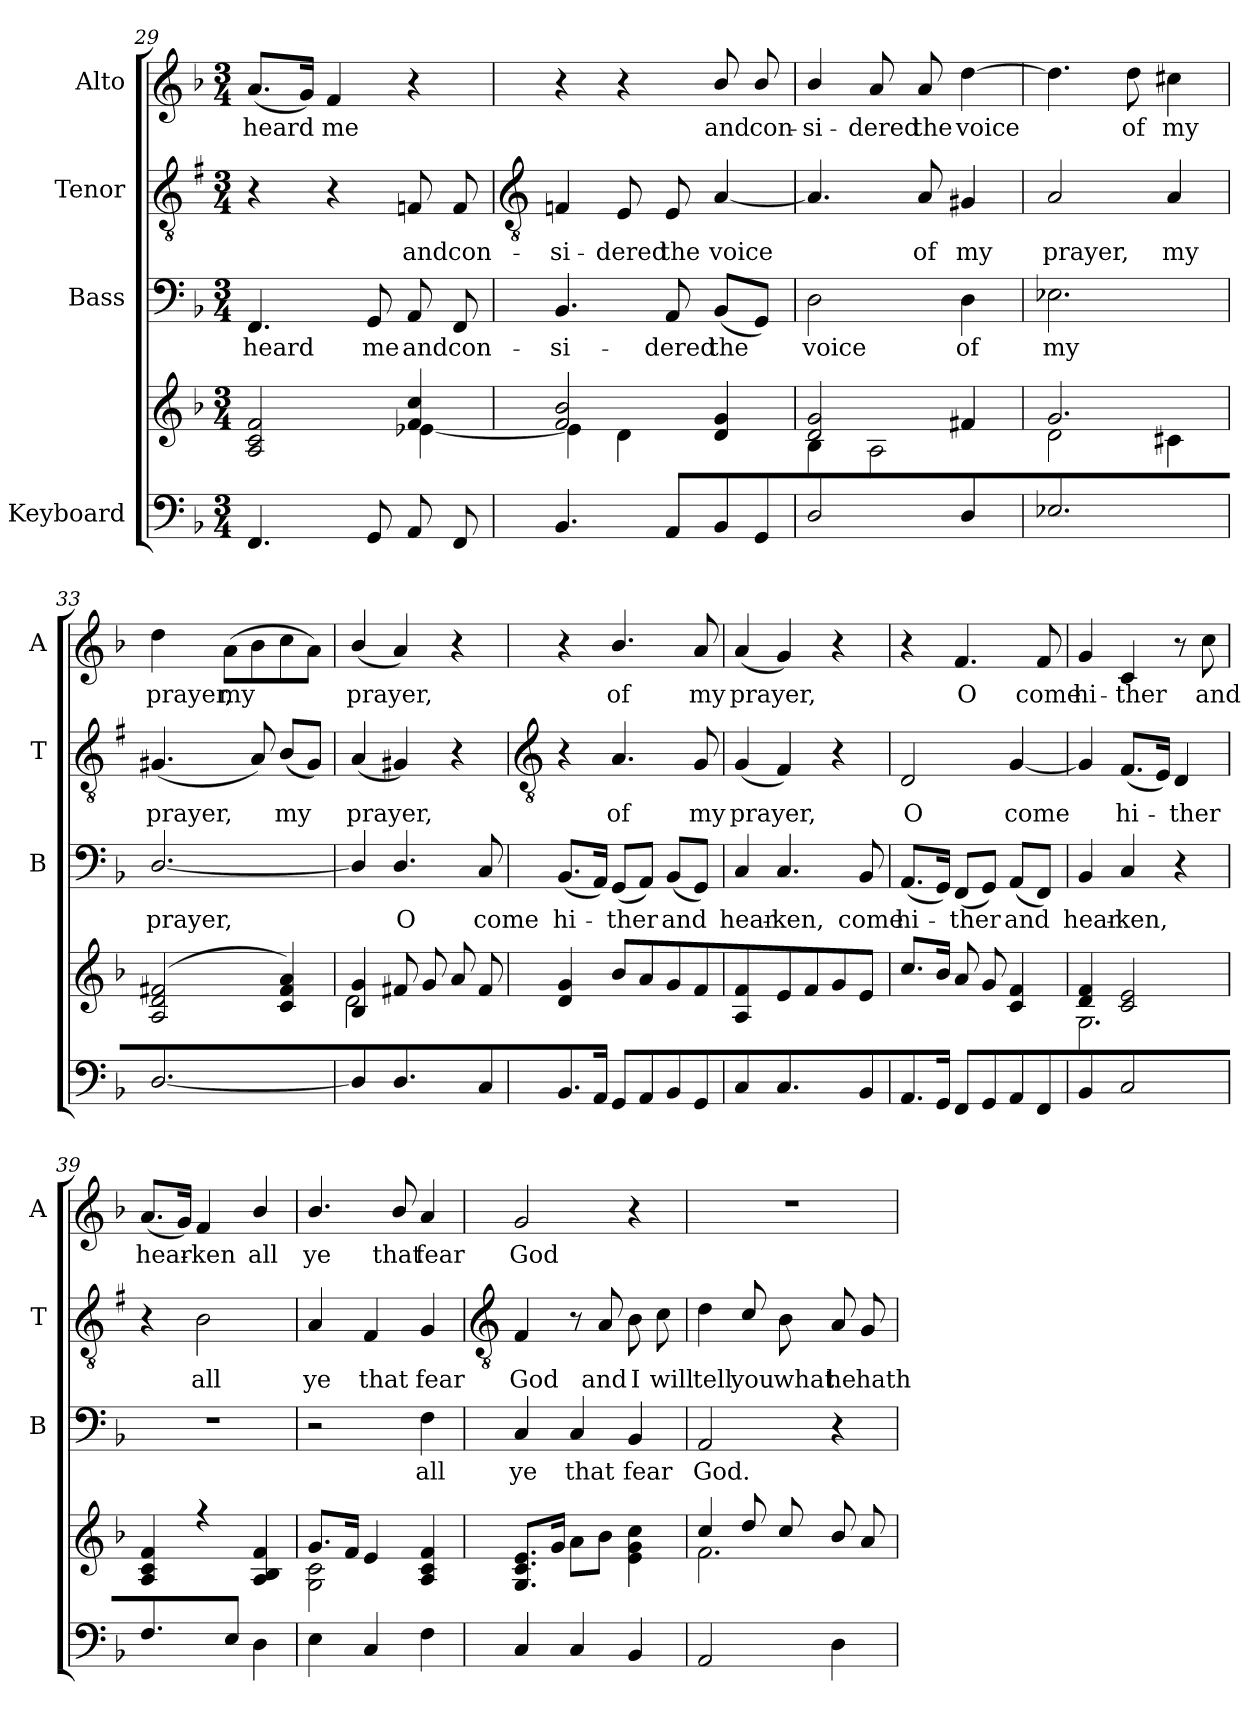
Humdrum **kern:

**kern	**kern	**kern	**text	**kern	**text	**kern	**text
*part4	*part4	*part3	*part3	*part2	*part2	*part1	*part1
*staff5	*staff4	*staff3	*staff3	*staff2	*staff2	*staff1	*staff1
*I"Keyboard	*	*I"Bass	*	*I"Tenor	*	*I"Alto	*
*	*	*I'B	*	*I'T	*	*I'A	*
*clefF4	*clefG2	*clefF4	*	*clefGv2	*	*clefG2	*
*	*	*	*	*ITrd1c2	*	*	*
*k[b-]	*k[b-]	*k[b-]	*	*k[b-]	*	*k[b-]	*
*F:	*F:	*F:	*	*F:	*	*F:	*
*M3/4	*M3/4	*M3/4	*	*M3/4	*	*M3/4	*
=29	=29	=29	=29	=29	=29	=29	=29
*	*^	*	*	*	*	*	*
!	!	!	!	!LO:LY:b	!	!	!	!LO:LY:b
4.FF	2A/ 2c/ 2f/	2ryy	4.FF	heard	4r	.	(<8.aL	heard
.	.	.	.	.	.	.	16gJ)	.
!	!	!	!	!	!	!	!	!LO:LY:b
.	.	.	.	.	4r	.	4f	me
!	!	!	!	!LO:LY:b	!	!	!	!
8GG	.	.	8GG	me	.	.	.	.
!	!	!	!	!LO:LY:b	!	!LO:LY:b	!	!
8AA	4f/ 4cc/	[4e-X\	8AA	and	8E-X	and	4r	.
!	!	!	!	!LO:LY:b	!	!LO:LY:b	!	!
8FF	.	.	8FFL	con-	8E-L	con-	.	.
!!LO:LB:g=z
=30	=30	=30	=30	=30	=30	=30	=30	=30
*	*	*	*	*	*clefGv2	*	*	*
!	!	!	!	!LO:LY:b	!	!LO:LY:b	!	!
4.BB-	2f/ 2b-/	4e-\]	4.BB-	-si-	4E-X	-si-	4r	.
!	!	!	!	!	!	!LO:LY:b	!	!
.	.	4d\	.	.	8D	-dered	4r	.
!	!	!	!	!LO:LY:b	!	!LO:LY:b	!	!
8AAL	.	.	8AA	-dered	8D	the	.	.
!	!	!	!	!LO:LY:b	!	!LO:LY:b	!	!LO:LY:b
8BB-	4d/ 4g/	4ryy	(<8BB-L	the	[4G	voice	8b-/	and
!	!	!	!	!	!	!	!	!LO:LY:b
8GG	.	.	8GGJ)	.	.	.	8b-/	con-
=31	=31	=31	=31	=31	=31	=31	=31	=31
!	!	!	!	!LO:LY:b	!	!	!	!LO:LY:b
2D	2d/ 2g/	4B-\	2D	voice	4.G]	.	4b-/	-si-
!	!	!	!	!	!	!	!	!LO:LY:b
.	.	2A\	.	.	.	.	8a	-dered
!	!	!	!	!	!	!LO:LY:b	!	!LO:LY:b
.	.	.	.	.	8G	of	8a	the
!	!	!	!	!LO:LY:b	!	!LO:LY:b	!	!LO:LY:b
4D	4f#X/	.	4D	of	4F#X	my	[4dd	voice
=32	=32	=32	=32	=32	=32	=32	=32	=32
!	!	!	!	!LO:LY:b	!	!LO:LY:b	!	!
2.E-X	2.g/	2d\	2.E-X	my	2G	prayer,	4.dd]	.
!	!	!	!	!	!	!	!	!LO:LY:b
.	.	.	.	.	.	.	8dd	of
!	!	!	!	!	!	!LO:LY:b	!	!LO:LY:b
.	.	4c#X\	.	.	4G	my	4cc#X	my
=33	=33	=33	=33	=33	=33	=33	=33	=33
!	!	!LO:N:vis=1	!	!LO:LY:b	!	!LO:LY:b	!	!LO:LY:b
[2.D/	(>2A/ 2d/ 2f#X/	2.ryy	[2.D/	prayer,	(<4.F#X	prayer,	4dd	prayer,
!	!	!	!	!	!	!	!	!LO:LY:b
.	.	.	.	.	.	.	(>8aL	my
.	.	.	.	.	8G/)	.	8b-	.
!	!	!	!	!	!	!LO:LY:b	!	!
.	4c/ 4f#/ 4a/)	.	.	.	(<8AL	my	8cc	.
.	.	.	.	.	8F#J)	.	8aJ)	.
=34	=34	=34	=34	=34	=34	=34	=34	=34
!	!	!	!	!LO:LY:b	!	!LO:LY:b	!	!LO:LY:b
4D/]	4B-/ 4g/	2d\	4D/]	.	(<4G/	prayer,	(<4b-/	prayer,
!	!	!	!	!LO:LY:b	!	!	!	!
4.D/	8f#X/	.	4.D/	O	4F#X)	.	4a)	.
.	8g/	.	.	.	.	.	.	.
.	8a/	4ryy	.	.	4r	.	4r	.
!	!	!	!	!LO:LY:b	!	!	!	!
8C	8f#/	.	8C	come	.	.	.	.
!!LO:LB:g=z
=35	=35	=35	=35	=35	=35	=35	=35	=35
*	*	*	*	*	*clefGv2	*	*	*
!	!	!LO:N:vis=1	!	!LO:LY:b	!	!	!	!
8.BB-	4d/ 4g/	2.ryy	(<8.BB-L	hi-	4r	.	4r	.
16AAJ	.	.	16AAJ)	.	.	.	.	.
!	!	!	!	!LO:LY:b	!	!LO:LY:b	!	!LO:LY:b
8GGL	8b-/L	.	(<8GGL	ther	4.G	of	4.b-/	of
8AA	8a/	.	8AAJ)	.	.	.	.	.
!	!	!	!	!LO:LY:b	!	!	!	!
8BB-	8g/	.	(<8BB-L	and	.	.	.	.
!	!	!	!	!	!	!LO:LY:b	!	!LO:LY:b
8GG	8f/	.	8GGJ)	.	8F	my	8a	my
=36	=36	=36	=36	=36	=36	=36	=36	=36
!	!	!LO:N:vis=1	!	!LO:LY:b	!	!LO:LY:b	!	!LO:LY:b
4C	4A/ 4f/	2.ryy	4C	hear-	(<4F	prayer,	(<4a	prayer,
!	!	!	!	!LO:LY:b	!	!	!	!
4.C	8e/	.	4.C	-ken,	4E)	.	4g)	.
.	8f/	.	.	.	.	.	.	.
.	8g/	.	.	.	4r	.	4r	.
!	!	!	!	!LO:LY:b	!	!	!	!
8BB-	8e/J	.	8BB-	come	.	.	.	.
=37	=37	=37	=37	=37	=37	=37	=37	=37
!	!	!LO:N:vis=1	!	!LO:LY:b	!	!LO:LY:b	!	!
8.AA	8.cc/L	2.ryy	(<8.AAL	hi-	2C	O	4r	.
16GGJ	16b-/J	.	16GGJ)	.	.	.	.	.
!	!	!	!	!LO:LY:b	!	!	!	!LO:LY:b
8FFL	8a/L	.	(<8FFL	ther	.	.	4.f	O
8GG	8g/	.	8GGJ)	.	.	.	.	.
!	!	!	!	!LO:LY:b	!	!LO:LY:b	!	!
8AA	4c/ 4f/	.	(<8AAL	and	[4F	come	.	.
!	!	!	!	!	!	!	!	!LO:LY:b
8FF	.	.	8FFJ)	.	.	.	8f	come
=38	=38	=38	=38	=38	=38	=38	=38	=38
!	!	!	!	!LO:LY:b	!	!	!	!LO:LY:b
4BB-	4d/ 4f/	2.G\	4BB-	hear-	4F]	.	4g	hi-
!	!	!	!	!LO:LY:b	!	!LO:LY:b	!	!LO:LY:b
2C	2c/ 2e/	.	4C	-ken,	(<8.EL	hi-	4c	-ther
.	.	.	.	.	16DJ)	.	.	.
!	!	!	!	!	!	!LO:LY:b	!	!
.	.	.	4r	.	4C	ther	8r	.
!	!	!	!	!	!	!	!	!LO:LY:b
.	.	.	.	.	.	.	8cc	and
=39	=39	=39	=39	=39	=39	=39	=39	=39
!	!	!LO:N:vis=1	!LO:N:vis=1	!	!	!	!	!LO:LY:b
4.F	4A/ 4c/ 4f/	2.ryy	2.r	.	4r	.	(<8.aL	hear-
.	.	.	.	.	.	.	16gJ)	.
!	!	!	!	!	!	!LO:LY:b	!	!LO:LY:b
.	4r	.	.	.	2A	all	4f	ken
8EJ	.	.	.	.	.	.	.	.
!	!	!	!	!	!	!	!	!LO:LY:b
4D	4A/ 4B-/ 4f/	.	.	.	.	.	4b-/	all
=40	=40	=40	=40	=40	=40	=40	=40	=40
!	!	!	!	!	!	!LO:LY:b	!	!LO:LY:b
4E	8.g/L	2G\ 2c\	2r	.	4G	ye	4.b-/	ye
.	16f/J	.	.	.	.	.	.	.
!	!	!	!	!	!	!LO:LY:b	!	!
4C	4e/	.	.	.	4E	that	.	.
!	!	!	!	!	!	!	!	!LO:LY:b
.	.	.	.	.	.	.	8b-/	that
!	!	!	!	!LO:LY:b	!	!LO:LY:b	!	!LO:LY:b
4F	4A/ 4c/ 4f/	4ryy	4F	all	4F	fear	4a	fear
!!LO:LB:g=z
=41	=41	=41	=41	=41	=41	=41	=41	=41
*	*	*	*	*	*clefGv2	*	*	*
!	!	!LO:N:vis=1	!	!LO:LY:b	!	!LO:LY:b	!	!LO:LY:b
4C	8.G/ 8.c/ 8.e/L	2.ryy	4C	ye	4E	God	2g	God
.	16g/J	.	.	.	.	.	.	.
!	!	!	!	!LO:LY:b	!	!	!	!
4C	8a\L	.	4C	that	8r	.	.	.
!	!	!	!	!	!	!LO:LY:b	!	!
.	8b-\J	.	.	.	8G	and	.	.
!	!	!	!	!LO:LY:b	!	!LO:LY:b	!	!
4BB-	4e\ 4g\ 4cc\	.	4BB-	fear	8A	I	4r	.
!	!	!	!	!	!	!LO:LY:b	!	!
.	.	.	.	.	8B-	will	.	.
=42	=42	=42	=42	=42	=42	=42	=42	=42
!	!	!	!	!LO:LY:b	!	!LO:LY:b	!LO:N:vis=1	!
2AA	4cc/	2.f\	2AA	God.	4c	tell	2.r	.
!	!	!	!	!	!	!LO:LY:b	!	!
.	8dd/L	.	.	.	8B-/	you	.	.
!	!	!	!	!	!	!LO:LY:b	!	!
.	8cc/	.	.	.	8A	what	.	.
!	!	!	!	!	!	!LO:LY:b	!	!
4D	8b-/	.	4r	.	8G	he	.	.
!	!	!	!	!	!	!LO:LY:b	!	!
.	8a/	.	.	.	8F	hath	.	.
*	*v	*v	*	*	*	*	*	*
=	=	=	=	=	=	=	=
*-	*-	*-	*-	*-	*-	*-	*-
